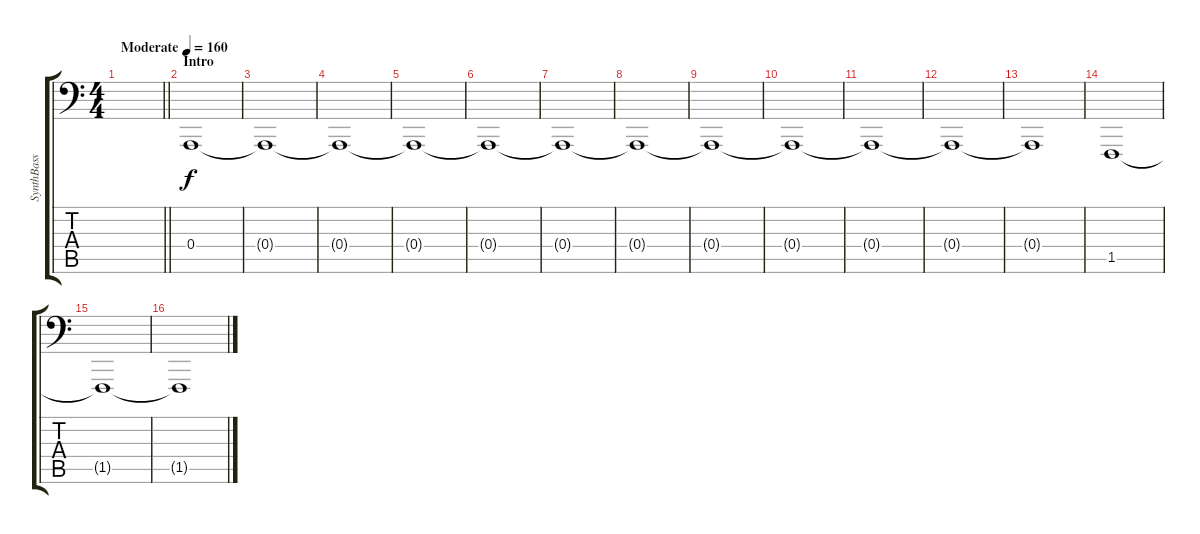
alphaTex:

\track ("SynthBass" "SynthBass") {instrument lead8bassandlead}
\staff {score tabs}
\tuning (C3 G2 D2 A1 E1 B0) {hide}
\ts (4 4)
\tempo (160 "Moderate")
\clef f4
\barLineRight lightlight
\ks c
|
\section ("" "Intro")
0.4.1 |
0.4{t}.1 |
0.4{t}.1 |
0.4{t}.1 |
0.4{t}.1 |
0.4{t}.1 |
0.4{t}.1 |
0.4{t}.1 |
0.4{t}.1 |
0.4{t}.1 |
0.4{t}.1 |
0.4{t}.1 |
1.5.1 |
1.5{t}.1 |
1.5{t}.1
